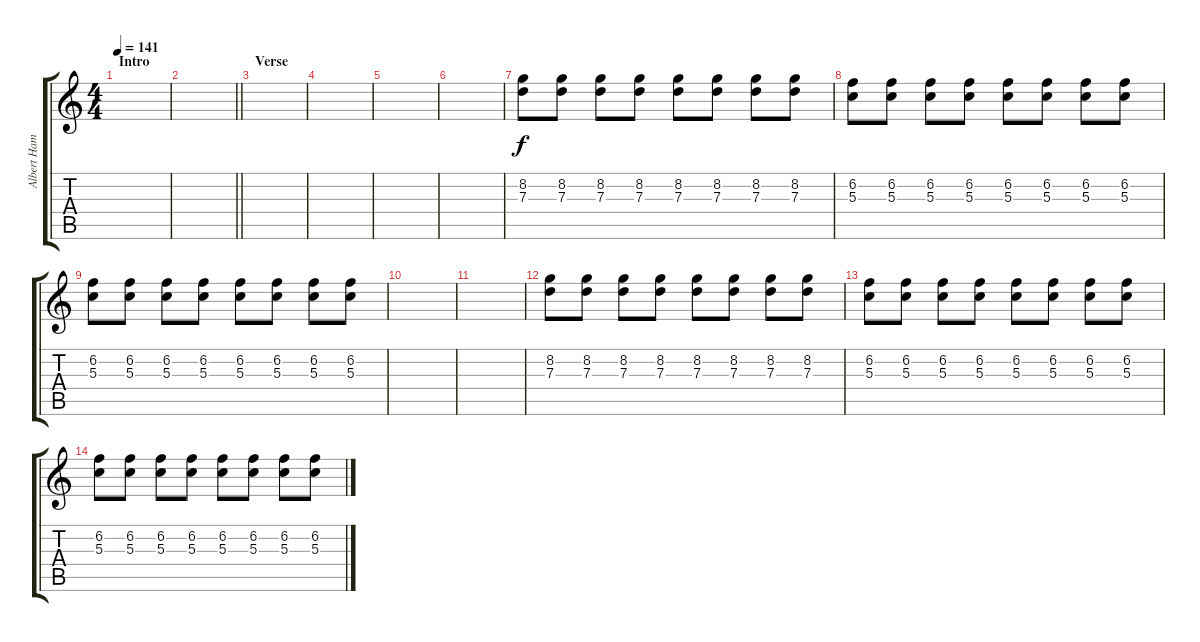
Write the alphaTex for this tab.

\track ("Albert Hammond Jr. - Rhythm Guitar" "Albert Ham") {instrument overdrivenguitar}
\staff {score tabs}
\tuning (E4 B3 G3 D3 A2 E2) {hide}
\ts (4 4)
\section ("" "Intro")
\tempo 141
\clef g2
\ks c
|
\barLineRight lightlight
|
\section ("" "Verse")
|
|
|
|
(8.2 7.3).8 (8.2 7.3).8 (8.2 7.3).8 (8.2 7.3).8 (8.2 7.3).8 (8.2 7.3).8 (8.2 7.3).8 (8.2 7.3).8 |
(6.2 5.3).8 (6.2 5.3).8 (6.2 5.3).8 (6.2 5.3).8 (6.2 5.3).8 (6.2 5.3).8 (6.2 5.3).8 (6.2 5.3).8 |
(6.2 5.3).8 (6.2 5.3).8 (6.2 5.3).8 (6.2 5.3).8 (6.2 5.3).8 (6.2 5.3).8 (6.2 5.3).8 (6.2 5.3).8 |
|
|
(8.2 7.3).8 (8.2 7.3).8 (8.2 7.3).8 (8.2 7.3).8 (8.2 7.3).8 (8.2 7.3).8 (8.2 7.3).8 (8.2 7.3).8 |
(6.2 5.3).8 (6.2 5.3).8 (6.2 5.3).8 (6.2 5.3).8 (6.2 5.3).8 (6.2 5.3).8 (6.2 5.3).8 (6.2 5.3).8 |
(6.2 5.3).8 (6.2 5.3).8 (6.2 5.3).8 (6.2 5.3).8 (6.2 5.3).8 (6.2 5.3).8 (6.2 5.3).8 (6.2 5.3).8
